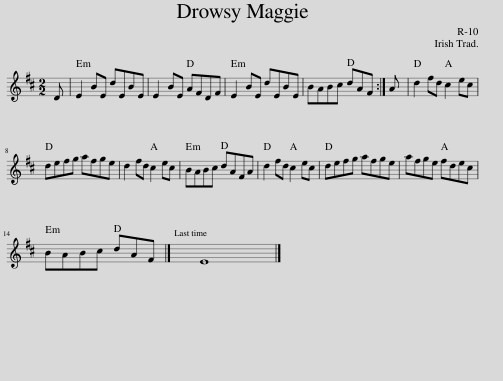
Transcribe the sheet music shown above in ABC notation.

X:1
L:1/8
M:2/2
I:linebreak $
K:D
V:1 treble
V:1
 D | E2 BE dEBE | E2 BE AFDF | E2 BE dEBE | BABc dAF :| %5
 A | d2 fd c2 ec |$ defg afge | d2 fd c2 ec | BABc dAFA | %10
 d2 fd c2 ec | defg afge | afge fdec |$ BABc dAF |] x E8 |] %15
